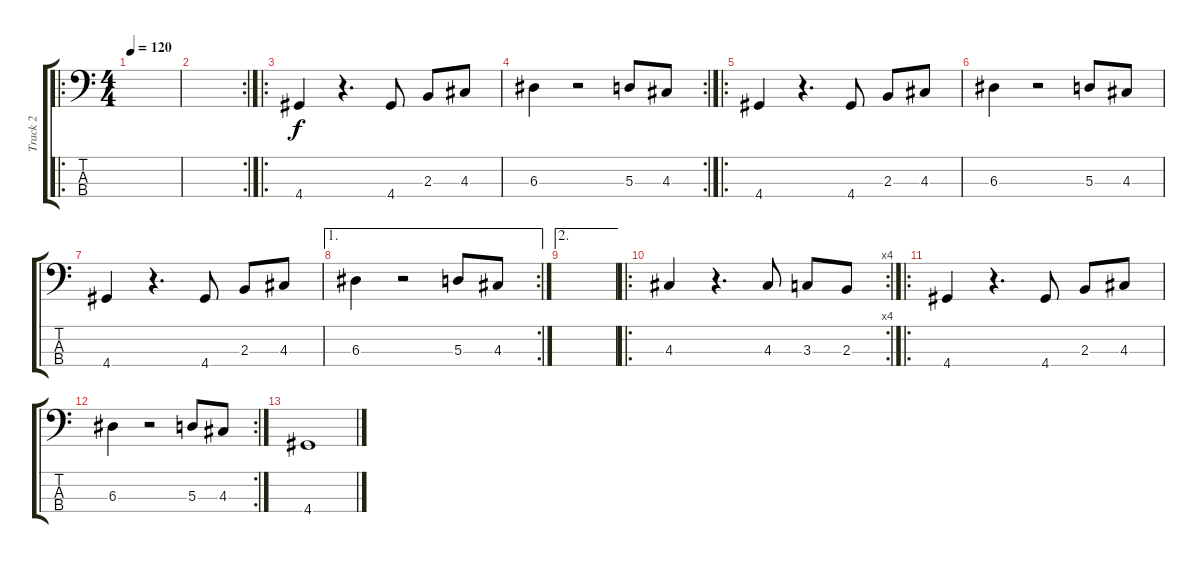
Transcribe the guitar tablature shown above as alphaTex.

\track ("Track 2" "Track 2") {instrument electricbassfinger}
\staff {score tabs}
\tuning (G2 D2 A1 E1) {hide}
\ro
\ts (4 4)
\tempo 120
\clef f4
\ks c
|
\rc 2
|
\ro
4.4.4 r.4{d} 4.4.8 2.3.8 4.3.8 |
\rc 2
6.3.4 r.2 5.3.8 4.3.8 |
\ro
4.4.4 r.4{d} 4.4.8 2.3.8 4.3.8 |
6.3.4 r.2 5.3.8 4.3.8 |
4.4.4 r.4{d} 4.4.8 2.3.8 4.3.8 |
\ae 1
\rc 2
6.3.4 r.2 5.3.8 4.3.8 |
\ae 2
|
\ro
\rc 4
4.3.4 r.4{d} 4.3.8 3.3.8 2.3.8 |
\ro
4.4.4 r.4{d} 4.4.8 2.3.8 4.3.8 |
\rc 2
6.3.4 r.2 5.3.8 4.3.8 |
4.4.1
